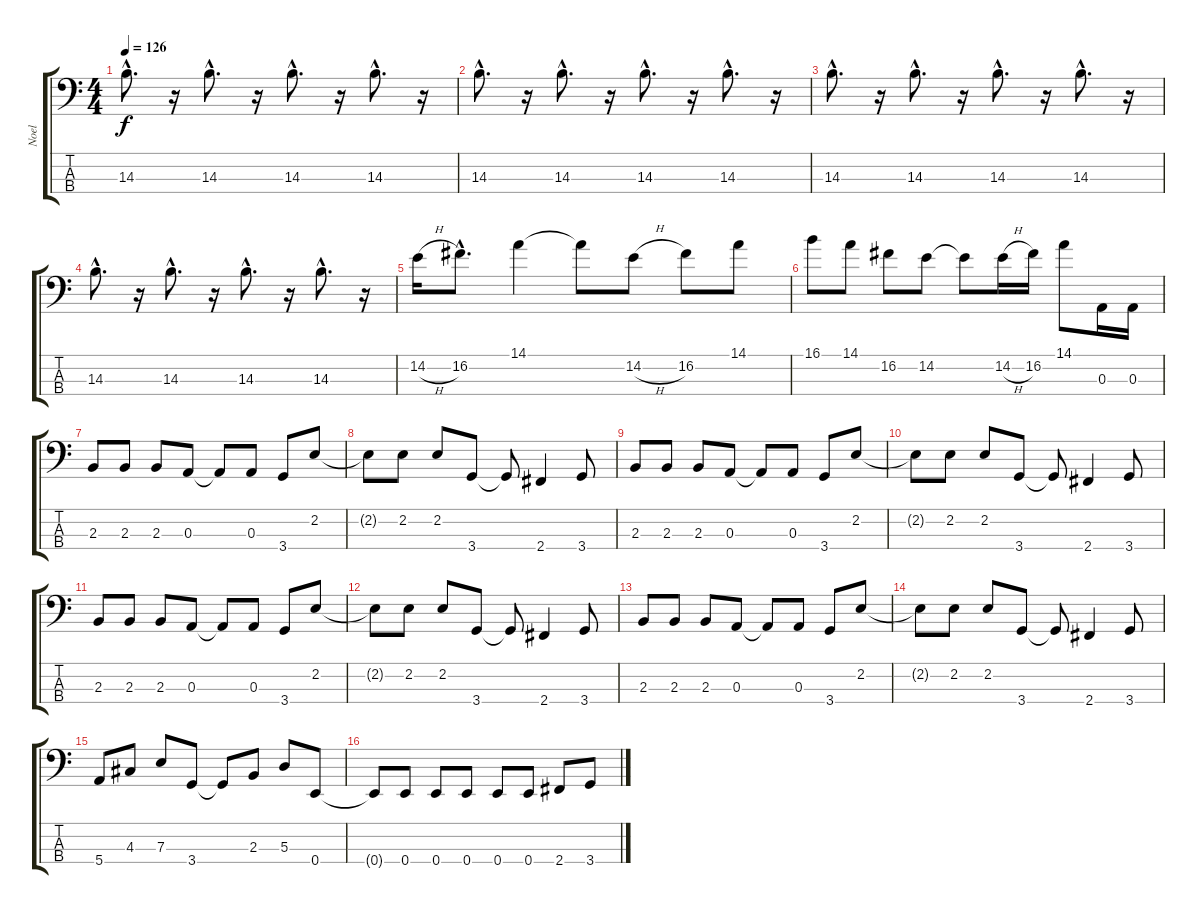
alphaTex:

\track ("Noel" "Noel") {instrument electricbassfinger}
\staff {score tabs}
\tuning (G2 D2 A1 E1) {hide}
\ts (4 4)
\tempo 126
\clef f4
\ks c
14.3{hac}.8{d dy f instrument electricbassfinger} r.16 14.3{hac}.8{d} r.16 14.3{hac}.8{d} r.16 14.3{hac}.8{d} r.16 |
14.3{hac}.8{d} r.16 14.3{hac}.8{d} r.16 14.3{hac}.8{d} r.16 14.3{hac}.8{d} r.16 |
14.3{hac}.8{d} r.16 14.3{hac}.8{d} r.16 14.3{hac}.8{d} r.16 14.3{hac}.8{d} r.16 |
14.3{hac}.8{d} r.16 14.3{hac}.8{d} r.16 14.3{hac}.8{d} r.16 14.3{hac}.8{d} r.16 |
14.2{h}.16 16.2{hac}.8{d} 14.1.4 14.1{t}.8 14.2{h}.8 16.2.8 14.1.8 |
16.1.8 14.1.8 16.2.8 14.2.8 14.2{t}.8 14.2{h}.16 16.2.16 14.1.8 0.3.16 0.3.16 |
2.3.8 2.3.8 2.3.8 0.3.8 0.3{t}.8 0.3.8 3.4.8 2.2.8 |
2.2{t}.8 2.2.8 2.2.8 3.4.8 3.4{t}.8 2.4.4 3.4.8 |
2.3.8 2.3.8 2.3.8 0.3.8 0.3{t}.8 0.3.8 3.4.8 2.2.8 |
2.2{t}.8 2.2.8 2.2.8 3.4.8 3.4{t}.8 2.4.4 3.4.8 |
2.3.8 2.3.8 2.3.8 0.3.8 0.3{t}.8 0.3.8 3.4.8 2.2.8 |
2.2{t}.8 2.2.8 2.2.8 3.4.8 3.4{t}.8 2.4.4 3.4.8 |
2.3.8 2.3.8 2.3.8 0.3.8 0.3{t}.8 0.3.8 3.4.8 2.2.8 |
2.2{t}.8 2.2.8 2.2.8 3.4.8 3.4{t}.8 2.4.4 3.4.8 |
5.4.8 4.3.8 7.3.8 3.4.8 3.4{t}.8 2.3.8 5.3.8 0.4.8 |
0.4{t}.8 0.4.8 0.4.8 0.4.8 0.4.8 0.4.8 2.4.8 3.4.8
